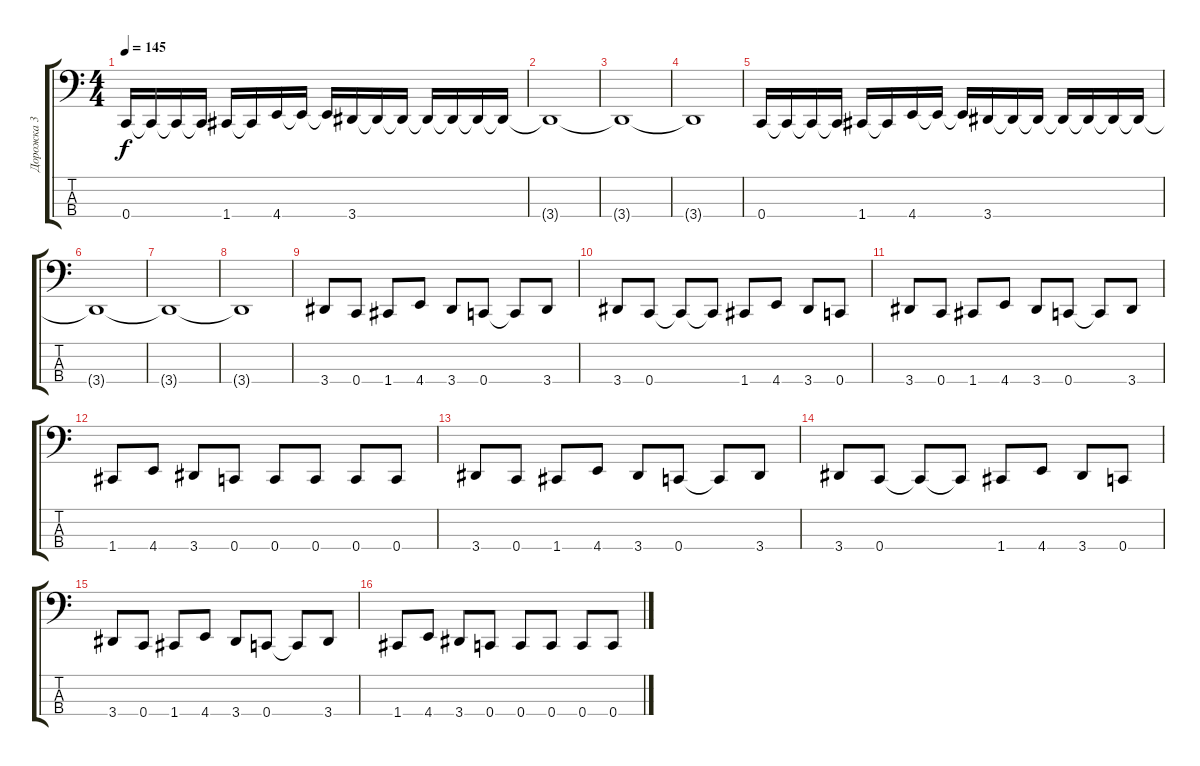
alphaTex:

\track ("Дорожка 3" "Дорожка 3") {instrument electricbassfinger}
\staff {score tabs}
\tuning (F2 C2 G1 C1) {hide}
\ts (4 4)
\tempo 145
\clef f4
\ks c
0.4.16{dy f} 0.4{t}.16 0.4{t}.16 0.4{t}.16 1.4.16 1.4{t}.16 4.4.16 4.4{t}.16 4.4{t}.16 3.4.16 3.4{t}.16 3.4{t}.16 3.4{t}.16 3.4{t}.16 3.4{t}.16 3.4{t}.16 |
3.4{t}.1 |
3.4{t}.1 |
3.4{t}.1 |
0.4.16 0.4{t}.16 0.4{t}.16 0.4{t}.16 1.4.16 1.4{t}.16 4.4.16 4.4{t}.16 4.4{t}.16 3.4.16 3.4{t}.16 3.4{t}.16 3.4{t}.16 3.4{t}.16 3.4{t}.16 3.4{t}.16 |
3.4{t}.1 |
3.4{t}.1 |
3.4{t}.1 |
3.4.8 0.4.8 1.4.8 4.4.8 3.4.8 0.4.8 0.4{t}.8 3.4.8 |
3.4.8 0.4.8 0.4{t}.8 0.4{t}.8 1.4.8 4.4.8 3.4.8 0.4.8 |
3.4.8 0.4.8 1.4.8 4.4.8 3.4.8 0.4.8 0.4{t}.8 3.4.8 |
1.4.8 4.4.8 3.4.8 0.4.8 0.4.8 0.4.8 0.4.8 0.4.8 |
3.4.8 0.4.8 1.4.8 4.4.8 3.4.8 0.4.8 0.4{t}.8 3.4.8 |
3.4.8 0.4.8 0.4{t}.8 0.4{t}.8 1.4.8 4.4.8 3.4.8 0.4.8 |
3.4.8 0.4.8 1.4.8 4.4.8 3.4.8 0.4.8 0.4{t}.8 3.4.8 |
1.4.8 4.4.8 3.4.8 0.4.8 0.4.8 0.4.8 0.4.8 0.4.8
